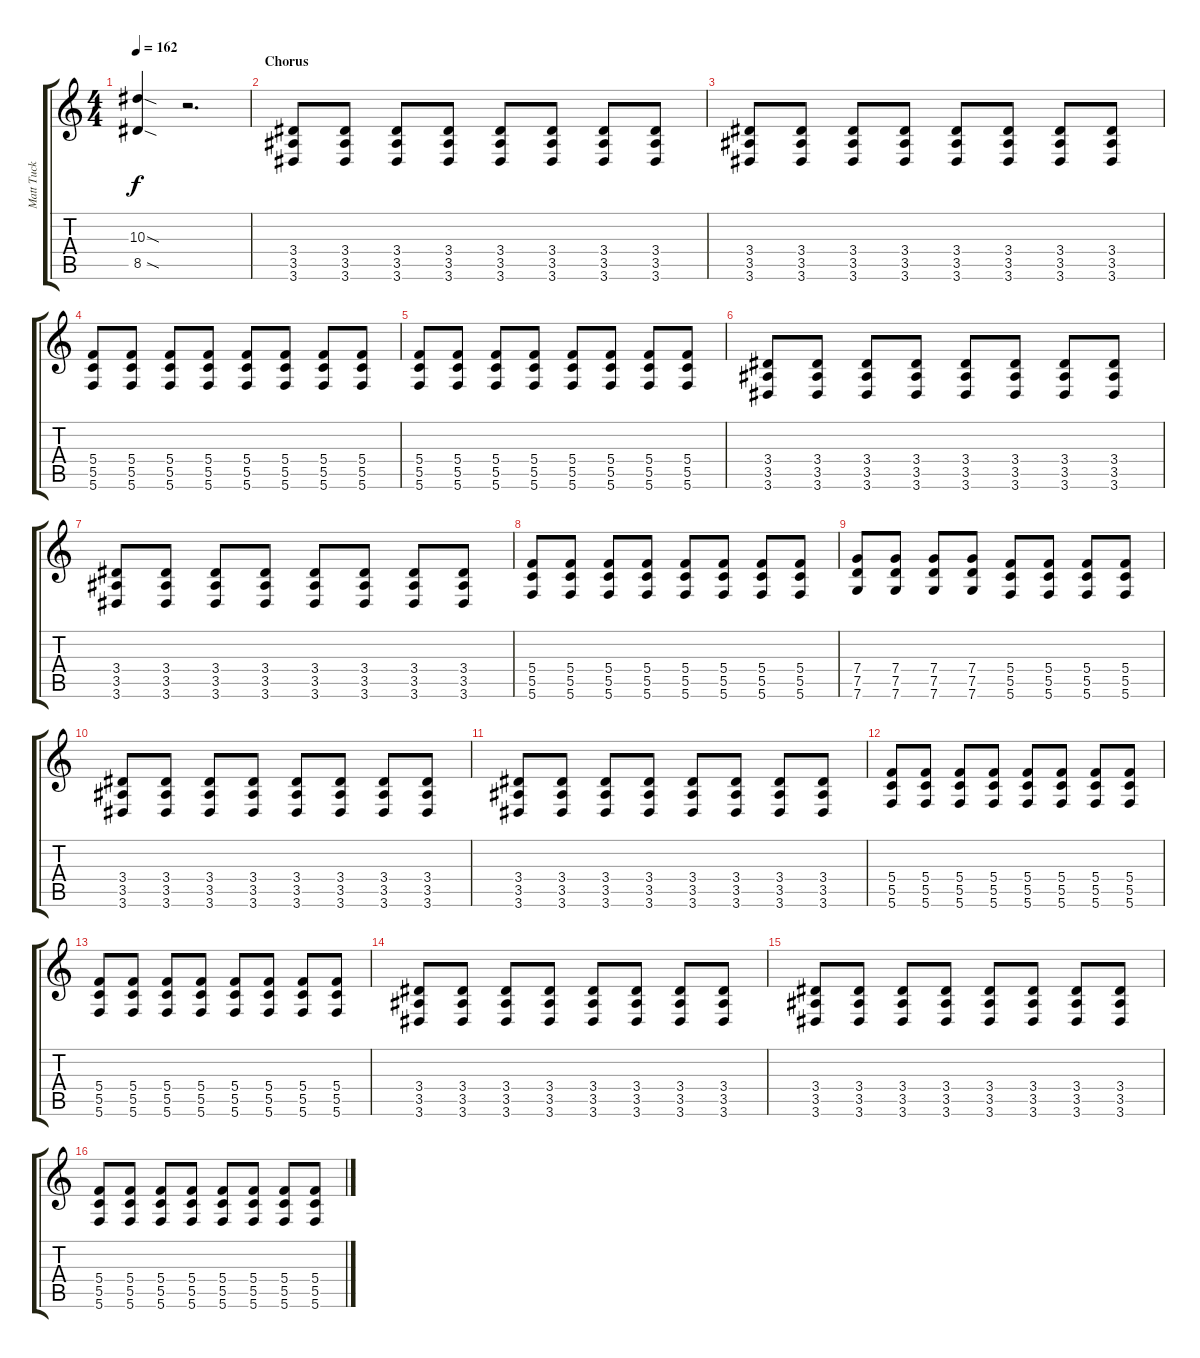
\track ("Matt Tuck" "Matt Tuck") {instrument distortionguitar}
\staff {score tabs}
\tuning (D4 A3 F3 C3 G2 C2) {hide}
\ts (4 4)
\tempo 162
\clef g2
\ks c
(10.3{sod} 8.5{sod}).4{dy f} r.2{d} |
\section ("" "Chorus")
(3.4 3.5 3.6).8 (3.4 3.5 3.6).8 (3.4 3.5 3.6).8 (3.4 3.5 3.6).8 (3.4 3.5 3.6).8 (3.4 3.5 3.6).8 (3.4 3.5 3.6).8 (3.4 3.5 3.6).8 |
(3.4 3.5 3.6).8 (3.4 3.5 3.6).8 (3.4 3.5 3.6).8 (3.4 3.5 3.6).8 (3.4 3.5 3.6).8 (3.4 3.5 3.6).8 (3.4 3.5 3.6).8 (3.4 3.5 3.6).8 |
(5.4 5.5 5.6).8 (5.4 5.5 5.6).8 (5.4 5.5 5.6).8 (5.4 5.5 5.6).8 (5.4 5.5 5.6).8 (5.4 5.5 5.6).8 (5.4 5.5 5.6).8 (5.4 5.5 5.6).8 |
(5.4 5.5 5.6).8 (5.4 5.5 5.6).8 (5.4 5.5 5.6).8 (5.4 5.5 5.6).8 (5.4 5.5 5.6).8 (5.4 5.5 5.6).8 (5.4 5.5 5.6).8 (5.4 5.5 5.6).8 |
(3.4 3.5 3.6).8 (3.4 3.5 3.6).8 (3.4 3.5 3.6).8 (3.4 3.5 3.6).8 (3.4 3.5 3.6).8 (3.4 3.5 3.6).8 (3.4 3.5 3.6).8 (3.4 3.5 3.6).8 |
(3.4 3.5 3.6).8 (3.4 3.5 3.6).8 (3.4 3.5 3.6).8 (3.4 3.5 3.6).8 (3.4 3.5 3.6).8 (3.4 3.5 3.6).8 (3.4 3.5 3.6).8 (3.4 3.5 3.6).8 |
(5.4 5.5 5.6).8 (5.4 5.5 5.6).8 (5.4 5.5 5.6).8 (5.4 5.5 5.6).8 (5.4 5.5 5.6).8 (5.4 5.5 5.6).8 (5.4 5.5 5.6).8 (5.4 5.5 5.6).8 |
(7.4 7.5 7.6).8 (7.4 7.5 7.6).8 (7.4 7.5 7.6).8 (7.4 7.5 7.6).8 (5.4 5.5 5.6).8 (5.4 5.5 5.6).8 (5.4 5.5 5.6).8 (5.4 5.5 5.6).8 |
(3.4 3.5 3.6).8 (3.4 3.5 3.6).8 (3.4 3.5 3.6).8 (3.4 3.5 3.6).8 (3.4 3.5 3.6).8 (3.4 3.5 3.6).8 (3.4 3.5 3.6).8 (3.4 3.5 3.6).8 |
(3.4 3.5 3.6).8 (3.4 3.5 3.6).8 (3.4 3.5 3.6).8 (3.4 3.5 3.6).8 (3.4 3.5 3.6).8 (3.4 3.5 3.6).8 (3.4 3.5 3.6).8 (3.4 3.5 3.6).8 |
(5.4 5.5 5.6).8 (5.4 5.5 5.6).8 (5.4 5.5 5.6).8 (5.4 5.5 5.6).8 (5.4 5.5 5.6).8 (5.4 5.5 5.6).8 (5.4 5.5 5.6).8 (5.4 5.5 5.6).8 |
(5.4 5.5 5.6).8 (5.4 5.5 5.6).8 (5.4 5.5 5.6).8 (5.4 5.5 5.6).8 (5.4 5.5 5.6).8 (5.4 5.5 5.6).8 (5.4 5.5 5.6).8 (5.4 5.5 5.6).8 |
(3.4 3.5 3.6).8 (3.4 3.5 3.6).8 (3.4 3.5 3.6).8 (3.4 3.5 3.6).8 (3.4 3.5 3.6).8 (3.4 3.5 3.6).8 (3.4 3.5 3.6).8 (3.4 3.5 3.6).8 |
(3.4 3.5 3.6).8 (3.4 3.5 3.6).8 (3.4 3.5 3.6).8 (3.4 3.5 3.6).8 (3.4 3.5 3.6).8 (3.4 3.5 3.6).8 (3.4 3.5 3.6).8 (3.4 3.5 3.6).8 |
(5.4 5.5 5.6).8 (5.4 5.5 5.6).8 (5.4 5.5 5.6).8 (5.4 5.5 5.6).8 (5.4 5.5 5.6).8 (5.4 5.5 5.6).8 (5.4 5.5 5.6).8 (5.4 5.5 5.6).8
